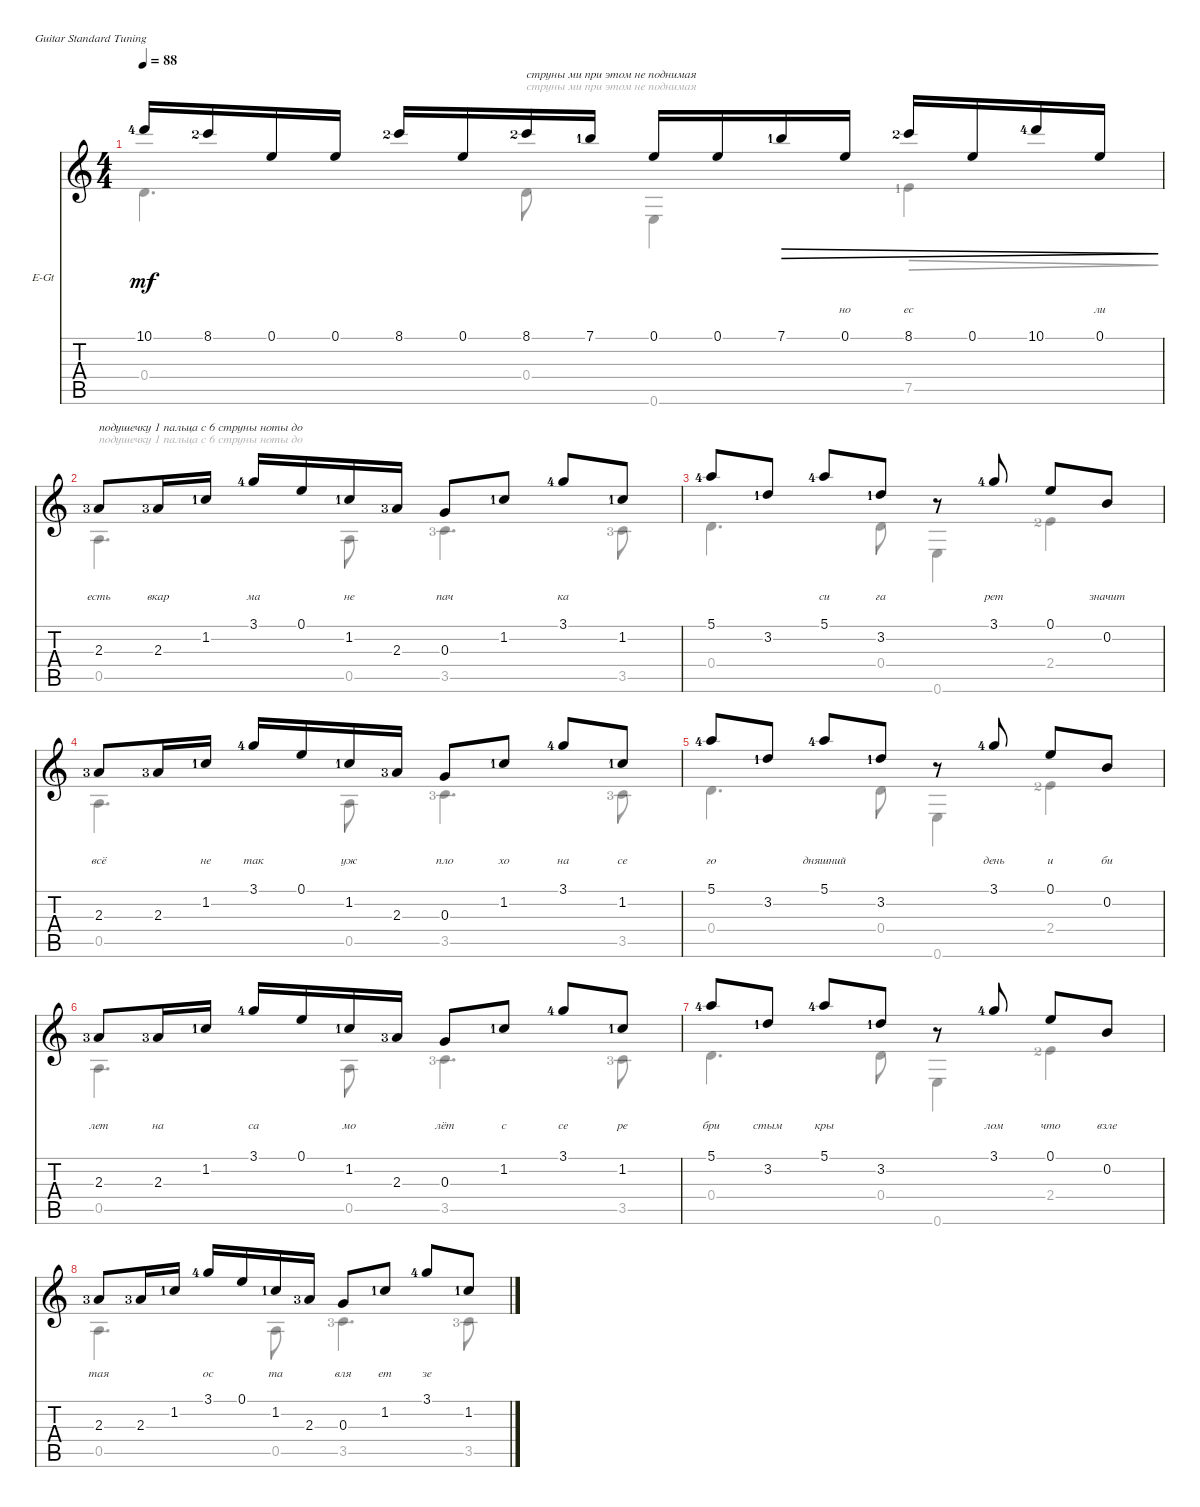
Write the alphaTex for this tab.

\defaultSystemsLayout 4
\bracketExtendMode nobrackets
\firstSystemTrackNameOrientation horizontal
\otherSystemsTrackNameOrientation horizontal
\chordDiagramsInScore
\track ("аккомпанемент" "E-Gt") {instrument electricguitarjazz}
\staff {score tabs}
\tuning (E4 B3 G3 D3 A2 E2)
\voice
\ts (4 4)
\tempo 88
\clef g2
\ks c
10.1{lf 5}.16{lyrics (0 "") lyrics (1 "") lyrics (2 "") lyrics (3 "") lyrics (4 "") dy mf} 8.1{lf 3}.16{lyrics (0 "") lyrics (1 "") lyrics (2 "") lyrics (3 "") lyrics (4 "")} 0.1.16{lyrics (0 "") lyrics (1 "") lyrics (2 "") lyrics (3 "") lyrics (4 "")} 0.1.16{lyrics (0 "") lyrics (1 "") lyrics (2 "") lyrics (3 "") lyrics (4 "")} 8.1{lf 3}.16{lyrics (0 "") lyrics (1 "") lyrics (2 "") lyrics (3 "") lyrics (4 "")} 0.1.16{lyrics (0 "") lyrics (1 "") lyrics (2 "") lyrics (3 "") lyrics (4 "")} 8.1{lf 3}.16{txt "струны ми при этом не поднимая" lyrics (0 "") lyrics (1 "") lyrics (2 "") lyrics (3 "") lyrics (4 "")} 7.1{lf 2}.16{lyrics (0 "") lyrics (1 "") lyrics (2 "") lyrics (3 "") lyrics (4 "")} 0.1.16{lyrics (0 "") lyrics (1 "") lyrics (2 "") lyrics (3 "") lyrics (4 "")} 0.1.16{lyrics (0 "") lyrics (1 "") lyrics (2 "") lyrics (3 "") lyrics (4 "")} 7.1{lf 2}.16{lyrics (0 "") lyrics (1 "") lyrics (2 "") lyrics (3 "") lyrics (4 "") dec} 0.1.16{lyrics (0 "") lyrics (1 "") lyrics (2 "но") lyrics (3 "") lyrics (4 "") dec} 8.1{lf 3}.16{lyrics (0 "") lyrics (1 "") lyrics (2 "ес") lyrics (3 "") lyrics (4 "") dec} 0.1.16{lyrics (0 "") lyrics (1 "") lyrics (2 "") lyrics (3 "") lyrics (4 "") dec} 10.1{lf 5}.16{lyrics (0 "") lyrics (1 "") lyrics (2 "") lyrics (3 "") lyrics (4 "") dec} 0.1.16{lyrics (0 "") lyrics (1 "") lyrics (2 "ли") lyrics (3 "") lyrics (4 "") dec} |
2.3{lf 4}.8{txt "подушечку 1 пальца с 6 струны ноты до" lyrics (0 "") lyrics (1 "") lyrics (2 "есть") lyrics (3 "") lyrics (4 "")} 2.3{lf 4}.16{lyrics (0 "") lyrics (1 "") lyrics (2 "вкар") lyrics (3 "") lyrics (4 "")} 1.2{lf 2}.16{lyrics (0 "") lyrics (1 "") lyrics (2 "") lyrics (3 "") lyrics (4 "")} 3.1{lf 5}.16{lyrics (0 "") lyrics (1 "") lyrics (2 "ма") lyrics (3 "") lyrics (4 "")} 0.1.16{lyrics (0 "") lyrics (1 "") lyrics (2 "") lyrics (3 "") lyrics (4 "")} 1.2{lf 2}.16{lyrics (0 "") lyrics (1 "") lyrics (2 "не") lyrics (3 "") lyrics (4 "")} 2.3{lf 4}.16{lyrics (0 "") lyrics (1 "") lyrics (2 "") lyrics (3 "") lyrics (4 "")} 0.3.8{lyrics (0 "") lyrics (1 "") lyrics (2 "пач") lyrics (3 "") lyrics (4 "")} 1.2{lf 2}.8{lyrics (0 "") lyrics (1 "") lyrics (2 "") lyrics (3 "") lyrics (4 "")} 3.1{lf 5}.8{lyrics (0 "") lyrics (1 "") lyrics (2 "ка") lyrics (3 "") lyrics (4 "")} 1.2{lf 2}.8{lyrics (0 "") lyrics (1 "") lyrics (2 "") lyrics (3 "") lyrics (4 "")} |
5.1{lf 5}.8{lyrics (0 "") lyrics (1 "") lyrics (2 "") lyrics (3 "") lyrics (4 "")} 3.2{lf 2}.8{lyrics (0 "") lyrics (1 "") lyrics (2 "") lyrics (3 "") lyrics (4 "")} 5.1{lf 5}.8{lyrics (0 "") lyrics (1 "") lyrics (2 "си") lyrics (3 "") lyrics (4 "")} 3.2{lf 2}.8{lyrics (0 "") lyrics (1 "") lyrics (2 "га") lyrics (3 "") lyrics (4 "")} r.8 3.1{lf 5}.8{lyrics (0 "") lyrics (1 "") lyrics (2 "рет") lyrics (3 "") lyrics (4 "")} 0.1.8{lyrics (0 "") lyrics (1 "") lyrics (2 "") lyrics (3 "") lyrics (4 "")} 0.2.8{lyrics (0 "") lyrics (1 "") lyrics (2 "значит") lyrics (3 "") lyrics (4 "")} |
2.3{lf 4}.8{lyrics (0 "") lyrics (1 "") lyrics (2 "всё") lyrics (3 "") lyrics (4 "")} 2.3{lf 4}.16{lyrics (0 "") lyrics (1 "") lyrics (2 "") lyrics (3 "") lyrics (4 "")} 1.2{lf 2}.16{lyrics (0 "") lyrics (1 "") lyrics (2 "не") lyrics (3 "") lyrics (4 "")} 3.1{lf 5}.16{lyrics (0 "") lyrics (1 "") lyrics (2 "так") lyrics (3 "") lyrics (4 "")} 0.1.16{lyrics (0 "") lyrics (1 "") lyrics (2 "") lyrics (3 "") lyrics (4 "")} 1.2{lf 2}.16{lyrics (0 "") lyrics (1 "") lyrics (2 "уж") lyrics (3 "") lyrics (4 "")} 2.3{lf 4}.16{lyrics (0 "") lyrics (1 "") lyrics (2 "") lyrics (3 "") lyrics (4 "")} 0.3.8{lyrics (0 "") lyrics (1 "") lyrics (2 "пло") lyrics (3 "") lyrics (4 "")} 1.2{lf 2}.8{lyrics (0 "") lyrics (1 "") lyrics (2 "хо") lyrics (3 "") lyrics (4 "")} 3.1{lf 5}.8{lyrics (0 "") lyrics (1 "") lyrics (2 "на") lyrics (3 "") lyrics (4 "")} 1.2{lf 2}.8{lyrics (0 "") lyrics (1 "") lyrics (2 "се") lyrics (3 "") lyrics (4 "")} |
5.1{lf 5}.8{lyrics (0 "") lyrics (1 "") lyrics (2 "го") lyrics (3 "") lyrics (4 "")} 3.2{lf 2}.8{lyrics (0 "") lyrics (1 "") lyrics (2 "") lyrics (3 "") lyrics (4 "")} 5.1{lf 5}.8{lyrics (0 "") lyrics (1 "") lyrics (2 "дняшний") lyrics (3 "") lyrics (4 "")} 3.2{lf 2}.8{lyrics (0 "") lyrics (1 "") lyrics (2 "") lyrics (3 "") lyrics (4 "")} r.8 3.1{lf 5}.8{lyrics (0 "") lyrics (1 "") lyrics (2 "день") lyrics (3 "") lyrics (4 "")} 0.1.8{lyrics (0 "") lyrics (1 "") lyrics (2 "и") lyrics (3 "") lyrics (4 "")} 0.2.8{lyrics (0 "") lyrics (1 "") lyrics (2 "би") lyrics (3 "") lyrics (4 "")} |
2.3{lf 4}.8{lyrics (0 "") lyrics (1 "") lyrics (2 "лет") lyrics (3 "") lyrics (4 "")} 2.3{lf 4}.16{lyrics (0 "") lyrics (1 "") lyrics (2 "на") lyrics (3 "") lyrics (4 "")} 1.2{lf 2}.16{lyrics (0 "") lyrics (1 "") lyrics (2 "") lyrics (3 "") lyrics (4 "")} 3.1{lf 5}.16{lyrics (0 "") lyrics (1 "") lyrics (2 "са") lyrics (3 "") lyrics (4 "")} 0.1.16{lyrics (0 "") lyrics (1 "") lyrics (2 "") lyrics (3 "") lyrics (4 "")} 1.2{lf 2}.16{lyrics (0 "") lyrics (1 "") lyrics (2 "мо") lyrics (3 "") lyrics (4 "")} 2.3{lf 4}.16{lyrics (0 "") lyrics (1 "") lyrics (2 "") lyrics (3 "") lyrics (4 "")} 0.3.8{lyrics (0 "") lyrics (1 "") lyrics (2 "лёт") lyrics (3 "") lyrics (4 "")} 1.2{lf 2}.8{lyrics (0 "") lyrics (1 "") lyrics (2 "с") lyrics (3 "") lyrics (4 "")} 3.1{lf 5}.8{lyrics (0 "") lyrics (1 "") lyrics (2 "се") lyrics (3 "") lyrics (4 "")} 1.2{lf 2}.8{lyrics (0 "") lyrics (1 "") lyrics (2 "ре") lyrics (3 "") lyrics (4 "")} |
5.1{lf 5}.8{lyrics (0 "") lyrics (1 "") lyrics (2 "бри") lyrics (3 "") lyrics (4 "")} 3.2{lf 2}.8{lyrics (0 "") lyrics (1 "") lyrics (2 "стым") lyrics (3 "") lyrics (4 "")} 5.1{lf 5}.8{lyrics (0 "") lyrics (1 "") lyrics (2 "кры") lyrics (3 "") lyrics (4 "")} 3.2{lf 2}.8{lyrics (0 "") lyrics (1 "") lyrics (2 "") lyrics (3 "") lyrics (4 "")} r.8 3.1{lf 5}.8{lyrics (0 "") lyrics (1 "") lyrics (2 "лом") lyrics (3 "") lyrics (4 "")} 0.1.8{lyrics (0 "") lyrics (1 "") lyrics (2 "что") lyrics (3 "") lyrics (4 "")} 0.2.8{lyrics (0 "") lyrics (1 "") lyrics (2 "взле") lyrics (3 "") lyrics (4 "")} |
2.3{lf 4}.8{lyrics (0 "") lyrics (1 "") lyrics (2 "тая") lyrics (3 "") lyrics (4 "")} 2.3{lf 4}.16{lyrics (0 "") lyrics (1 "") lyrics (2 "") lyrics (3 "") lyrics (4 "")} 1.2{lf 2}.16{lyrics (0 "") lyrics (1 "") lyrics (2 "") lyrics (3 "") lyrics (4 "")} 3.1{lf 5}.16{lyrics (0 "") lyrics (1 "") lyrics (2 "ос") lyrics (3 "") lyrics (4 "")} 0.1.16{lyrics (0 "") lyrics (1 "") lyrics (2 "") lyrics (3 "") lyrics (4 "")} 1.2{lf 2}.16{lyrics (0 "") lyrics (1 "") lyrics (2 "та") lyrics (3 "") lyrics (4 "")} 2.3{lf 4}.16{lyrics (0 "") lyrics (1 "") lyrics (2 "") lyrics (3 "") lyrics (4 "")} 0.3.8{lyrics (0 "") lyrics (1 "") lyrics (2 "вля") lyrics (3 "") lyrics (4 "")} 1.2{lf 2}.8{lyrics (0 "") lyrics (1 "") lyrics (2 "ет") lyrics (3 "") lyrics (4 "")} 3.1{lf 5}.8{lyrics (0 "") lyrics (1 "") lyrics (2 "зе") lyrics (3 "") lyrics (4 "")} 1.2{lf 2}.8{lyrics (0 "") lyrics (1 "") lyrics (2 "") lyrics (3 "") lyrics (4 "")}
\voice
\clef g2
\ottava regular
\simile none
\ks c
0.4.4{d dy mf} 0.4.8{txt "струны ми при этом не поднимая"} 0.6.4 7.5{lf 2}.4{dec} |
0.5.4{d txt "подушечку 1 пальца с 6 струны ноты до"} 0.5.8 3.5{lf 4}.4{d} 3.5{lf 4}.8 |
0.4.4{d} 0.4.8 0.6.4 2.4{lf 3}.4 |
0.5.4{d} 0.5.8 3.5{lf 4}.4{d} 3.5{lf 4}.8 |
0.4.4{d} 0.4.8 0.6.4 2.4{lf 3}.4 |
0.5.4{d} 0.5.8 3.5{lf 4}.4{d} 3.5{lf 4}.8 |
0.4.4{d} 0.4.8 0.6.4 2.4{lf 3}.4 |
0.5.4{d} 0.5.8 3.5{lf 4}.4{d} 3.5{lf 4}.8
